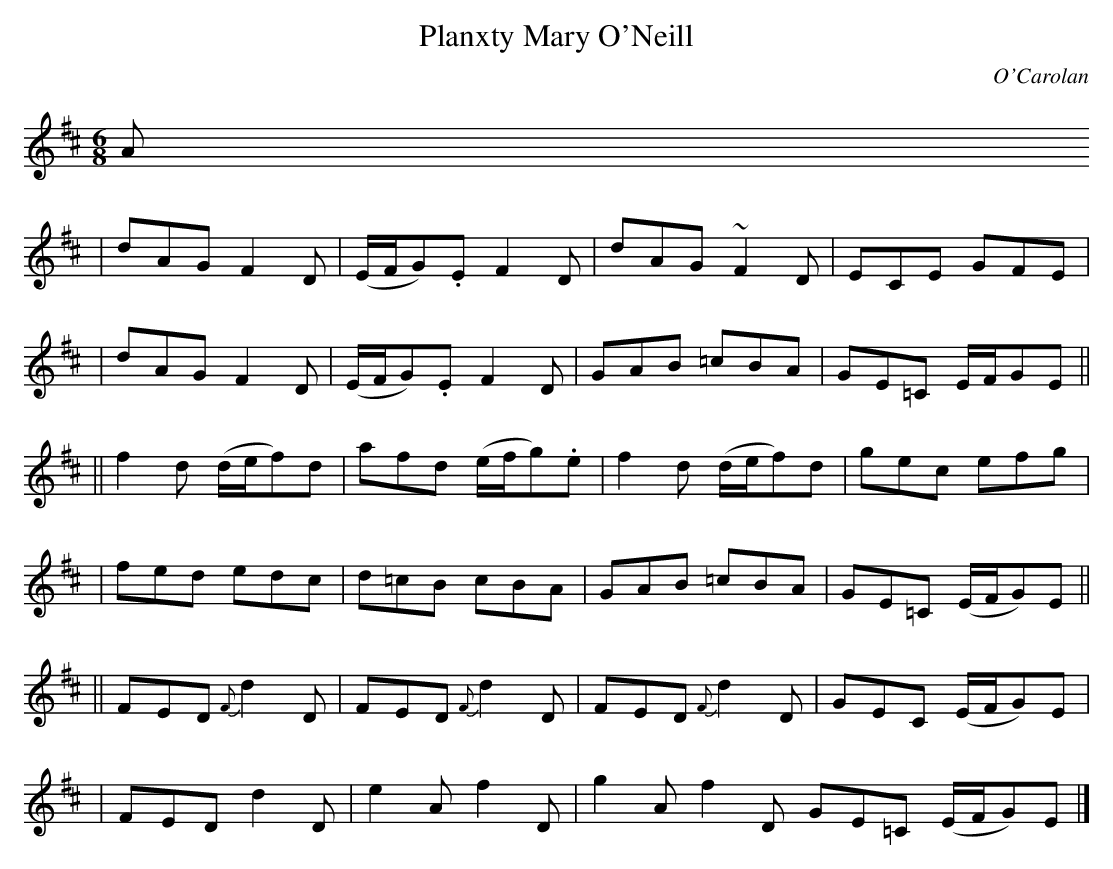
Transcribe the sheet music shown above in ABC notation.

X:1
T: Planxty Mary O'Neill
C: O'Carolan
M: 6/8
L: 1/8
K: D
A
| dAG F2D | (E/F/G).E F2D | dAG ~F2D | ECE GFE |
| dAG F2D | (E/F/G).E F2D | GAB =cBA | GE=C E/F/GE ||
|| f2d (d/e/f)d | afd (e/f/g).e | f2d (d/e/f)d | gec efg |
| fed edc | d=cB cBA | GAB =cBA | GE=C (E/F/G)E ||
||  FED {F}d2D | FED {F}d2D | FED {F}d2D | GEC (E/F/G)E |
| FED d2D | e2A f2D | g2A f2D GE=C (E/F/G)E |]
